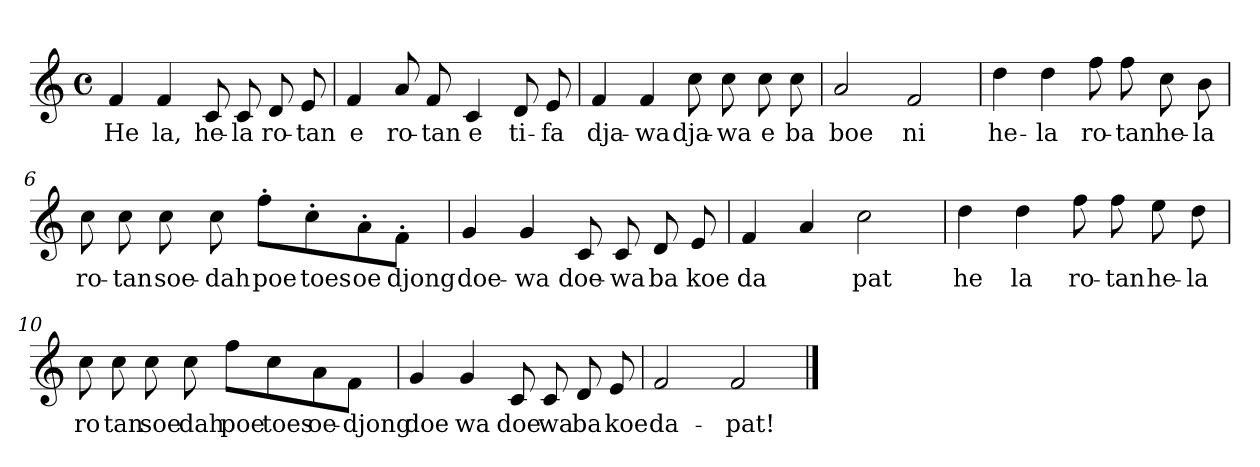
**kern	**text
*part1	*part1
*staff1	*staff1
*clefG2	*
*k[]	*
*C:	*
*M4/4	*
*met(c)	*
=1	=1
!	!LO:LY:b
4f/	He
!	!LO:LY:b
4f/	la,
!	!LO:LY:b
8c/	he-
!	!LO:LY:b
8c/	-la
!	!LO:LY:b
8d/	ro-
!	!LO:LY:b
8e/	-tan
=2	=2
!	!LO:LY:b
4f/	e
!	!LO:LY:b
8a/	ro-
!	!LO:LY:b
8f/	-tan
!	!LO:LY:b
4c/	e
!	!LO:LY:b
8d/	ti-
!	!LO:LY:b
8e/	-fa
=3	=3
!	!LO:LY:b
4f/	dja-
!	!LO:LY:b
4f/	-wa
!	!LO:LY:b
8cc\	dja-
!	!LO:LY:b
8cc\	-wa
!	!LO:LY:b
8cc\	e
!	!LO:LY:b
8cc\	ba
!!LO:LB:g=z
=4	=4
!	!LO:LY:b
2a/	boe
!	!LO:LY:b
2f/	ni
=5	=5
!	!LO:LY:b
4dd\	he-
!	!LO:LY:b
4dd\	-la
!	!LO:LY:b
8ff\	ro-
!	!LO:LY:b
8ff\	-tan
!	!LO:LY:b
8cc\	he-
!	!LO:LY:b
8b\	-la
=6	=6
!	!LO:LY:b
8cc\	ro-
!	!LO:LY:b
8cc\	-tan
!	!LO:LY:b
8cc\	soe-
!	!LO:LY:b
8cc\	-dah
!	!LO:LY:b
8ff'>\L	poe
!	!LO:LY:b
8cc'>\	toes
!	!LO:LY:b
8a'>\	oe
!	!LO:LY:b
8f'>\J	djong
!!LO:LB:g=z
=7	=7
!	!LO:LY:b
4g/	doe-
!	!LO:LY:b
4g/	-wa
!	!LO:LY:b
8c/	doe-
!	!LO:LY:b
8c/	-wa
!	!LO:LY:b
8d/	ba
!	!LO:LY:b
8e/	koe
=8	=8
!	!LO:LY:b
4f/	da
4a/	.
!	!LO:LY:b
2cc\	pat
=9	=9
!	!LO:LY:b
4dd\	he
!	!LO:LY:b
4dd\	la
!	!LO:LY:b
8ff\	ro-
!	!LO:LY:b
8ff\	-tan
!	!LO:LY:b
8ee\	he-
!	!LO:LY:b
8dd\	-la
!!LO:LB:g=z
=10	=10
!	!LO:LY:b
8cc\	ro
!	!LO:LY:b
8cc\	tan
!	!LO:LY:b
8cc\	soe
!	!LO:LY:b
8cc\	dah
!	!LO:LY:b
8ff\L	poe
!	!LO:LY:b
8cc\	toes
!	!LO:LY:b
8a\	oe-
!	!LO:LY:b
8f\J	-djong
=11	=11
!	!LO:LY:b
4g/	doe
!	!LO:LY:b
4g/	wa
!	!LO:LY:b
8c/	doe
!	!LO:LY:b
8c/	wa
!	!LO:LY:b
8d/	ba
!	!LO:LY:b
8e/	koe
=12	=12
!	!LO:LY:b
2f/	da-
!	!LO:LY:b
2f/	-pat!
==	==
*-	*-
